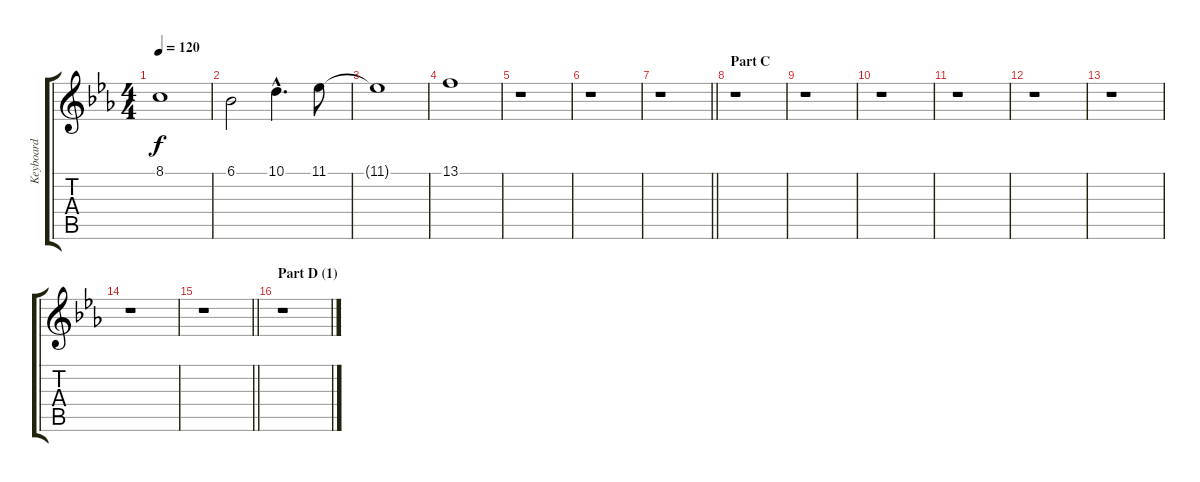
\track ("Keyboard" "Keyboard") {instrument rockorgan}
\staff {score tabs}
\tuning (E4 B3 G3 D3 A2 E2) {hide}
\ts (4 4)
\tempo 120
\clef g2
\ks eb
8.1.1{dy f} |
6.1.2 10.1{hac}.4{d} 11.1.8 |
11.1{t}.1 |
13.1.1 |
r.1 |
r.1 |
\barLineRight lightlight
r.1 |
\section ("" "Part C")
r.1 |
r.1 |
r.1 |
r.1 |
r.1 |
r.1 |
r.1 |
\barLineRight lightlight
r.1 |
\section ("" "Part D (1)")
r.1
